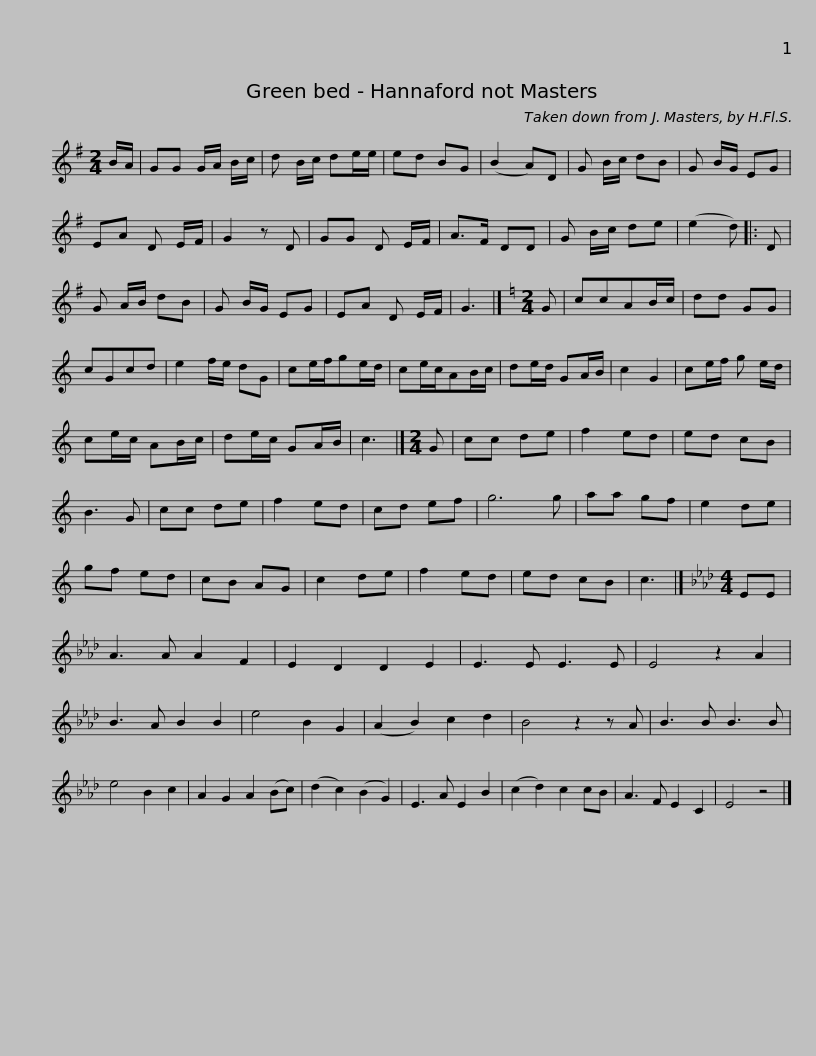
X:1
L:1/8
M:2/4
I:linebreak $
K:G
V:1 treble
V:1
 B/A/ | GG G/A/ B/c/ | d B/c/ de/e/ | ed BG | (B2 A)D | %5
 G B/c/ dB | G B/G/ EG | EA D E/F/ | G2 z D |$ GG D E/F/ | %10
 A>F DD | G B/c/ de | (e2 d) |: D | G A/B/ dB | %15
 G B/G/ EG | EA D E/F/ | G3 |][K:C][M:2/4] G |$ ccAB/c/ | %20
 dd GG | cGcd | e2 f/e/ dG | ce/f/ge/d/ | ce/c/AB/c/ |$ %25
 de/d/ GA/B/ | c2 G2 | ce/f/ g e/d/ | ce/c/ AB/c/ | de/c/ GA/B/ | %30
 c3 |][M:2/4] G | cc de | f2 ed | ed cB | %35
 B3 G |$ cc de | f2 ed | cd ef | g6 g |$ %40
 aa gf | e2 de | gf ed | cB AG | c2 de | %45
 f2 ed | ed cB | c3 |][K:Ab][M:4/4] EE | A3 A A2 F2 | %50
 E2 D2 D2 E2 |$ E3 E E3 E | E4 z2 A2 | B3 A B2 B2 | e4 B2 G2 |$ %55
 (A2 B2) c2 d2 | B4 z2 z A | B3 B B3 B | e4 B2 c2 | A2 G2 A2 (Bc) |$ %60
 (d2 c2) (B2 G2) | E3 A E2 B2 | (c2 d2) c2 cB | A3 F E2 C2 | E4 z4 |] %65
